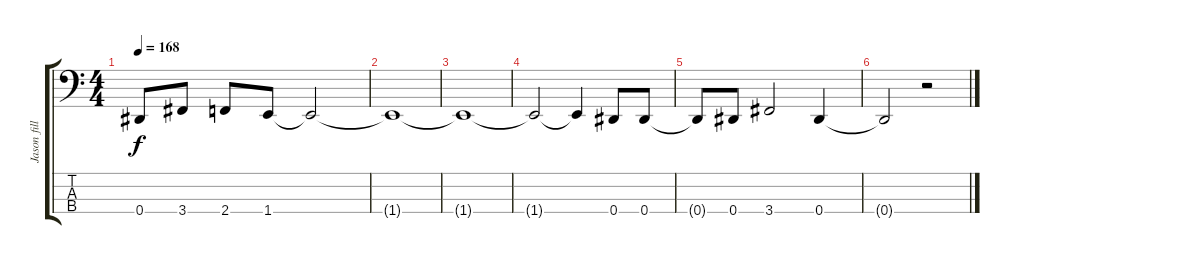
\track ("Jason fills" "Jason fill") {instrument electricbassfinger}
\staff {score tabs}
\tuning (Gb2 Db2 Ab1 Eb1) {hide}
\ts (4 4)
\tempo 168
\clef f4
\ks c
0.4.8{dy f} 3.4.8 2.4.8 1.4.8 1.4{t}.2 |
1.4{t}.1 |
1.4{t}.1 |
1.4{t}.2 1.4{t}.4 0.4.8 0.4.8 |
0.4{t}.8 0.4.8 3.4.2 0.4.4 |
0.4{t}.2 r.2
